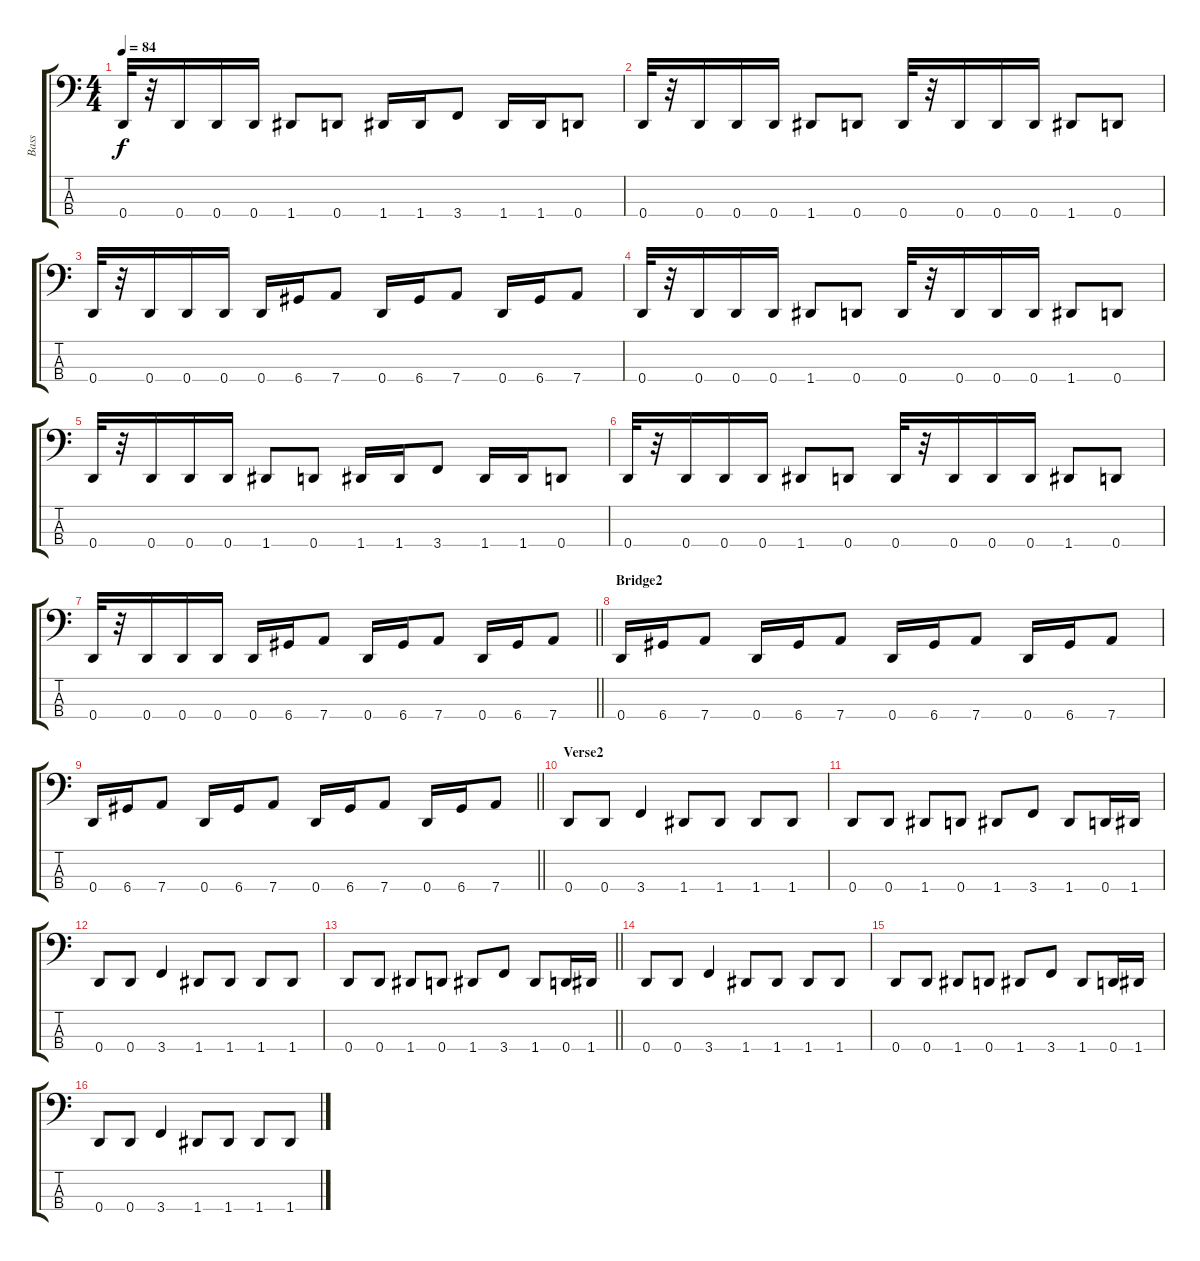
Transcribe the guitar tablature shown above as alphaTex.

\track ("Bass" "Bass") {instrument electricbassfinger}
\staff {score tabs}
\tuning (F2 C2 G1 D1) {hide}
\ts (4 4)
\tempo 84
\clef f4
\ks c
0.4.32{dy f} r.32 0.4.16 0.4.16 0.4.16 1.4.8 0.4.8 1.4.16 1.4.16 3.4.8 1.4.16 1.4.16 0.4.8 |
0.4.32 r.32 0.4.16 0.4.16 0.4.16 1.4.8 0.4.8 0.4.32 r.32 0.4.16 0.4.16 0.4.16 1.4.8 0.4.8 |
0.4.32 r.32 0.4.16 0.4.16 0.4.16 0.4.16 6.4.16 7.4.8 0.4.16 6.4.16 7.4.8 0.4.16 6.4.16 7.4.8 |
0.4.32 r.32 0.4.16 0.4.16 0.4.16 1.4.8 0.4.8 0.4.32 r.32 0.4.16 0.4.16 0.4.16 1.4.8 0.4.8 |
0.4.32 r.32 0.4.16 0.4.16 0.4.16 1.4.8 0.4.8 1.4.16 1.4.16 3.4.8 1.4.16 1.4.16 0.4.8 |
0.4.32 r.32 0.4.16 0.4.16 0.4.16 1.4.8 0.4.8 0.4.32 r.32 0.4.16 0.4.16 0.4.16 1.4.8 0.4.8 |
\barLineRight lightlight
0.4.32 r.32 0.4.16 0.4.16 0.4.16 0.4.16 6.4.16 7.4.8 0.4.16 6.4.16 7.4.8 0.4.16 6.4.16 7.4.8 |
\section ("" "Bridge2")
0.4.16 6.4.16 7.4.8 0.4.16 6.4.16 7.4.8 0.4.16 6.4.16 7.4.8 0.4.16 6.4.16 7.4.8 |
\barLineRight lightlight
0.4.16 6.4.16 7.4.8 0.4.16 6.4.16 7.4.8 0.4.16 6.4.16 7.4.8 0.4.16 6.4.16 7.4.8 |
\section ("" "Verse2")
0.4.8 0.4.8 3.4.4 1.4.8 1.4.8 1.4.8 1.4.8 |
0.4.8 0.4.8 1.4.8 0.4.8 1.4.8 3.4.8 1.4.8 0.4.16 1.4.16 |
0.4.8 0.4.8 3.4.4 1.4.8 1.4.8 1.4.8 1.4.8 |
\barLineRight lightlight
0.4.8 0.4.8 1.4.8 0.4.8 1.4.8 3.4.8 1.4.8 0.4.16 1.4.16 |
0.4.8 0.4.8 3.4.4 1.4.8 1.4.8 1.4.8 1.4.8 |
0.4.8 0.4.8 1.4.8 0.4.8 1.4.8 3.4.8 1.4.8 0.4.16 1.4.16 |
0.4.8 0.4.8 3.4.4 1.4.8 1.4.8 1.4.8 1.4.8
